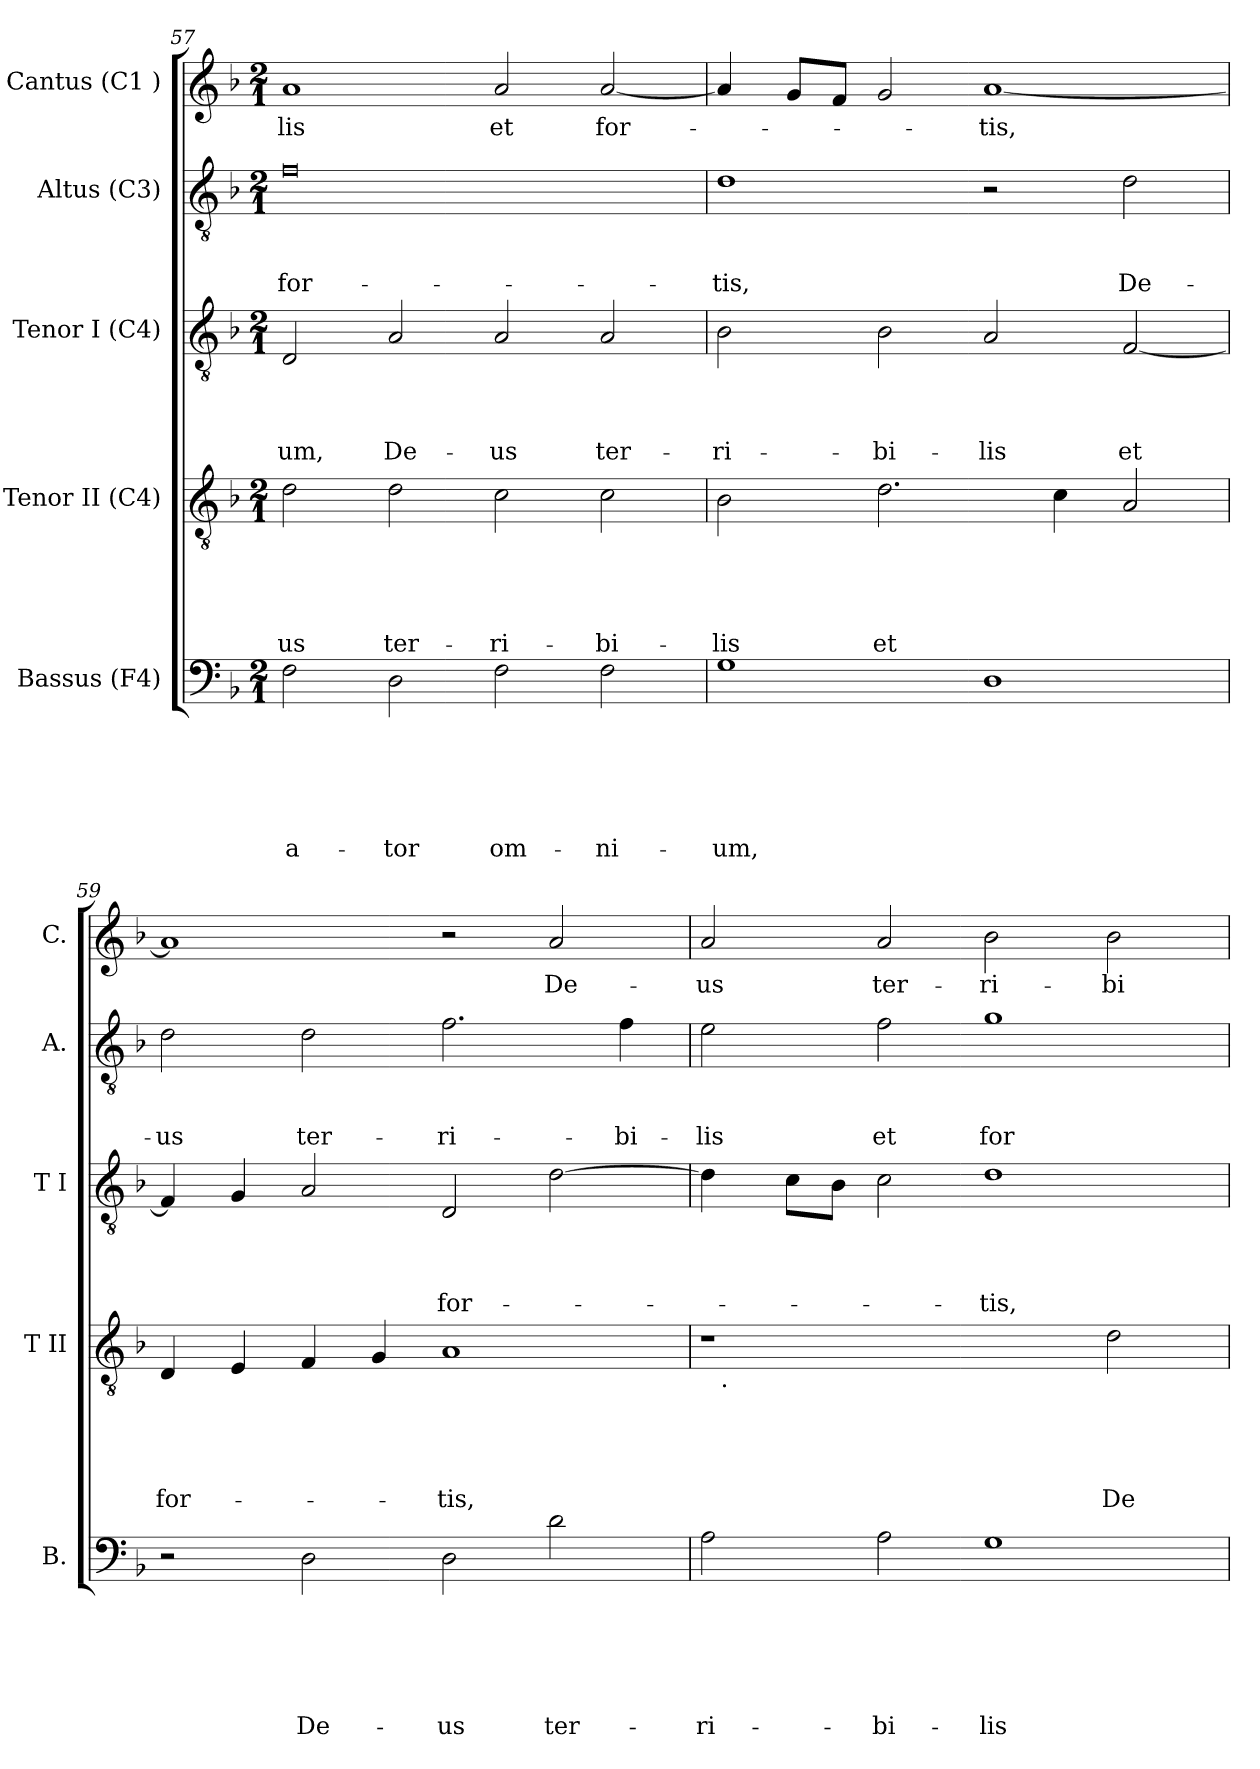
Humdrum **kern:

**kern	**text	**text	**text	**text	**text	**text	**kern	**text	**text	**text	**text	**text	**kern	**text	**text	**text	**text	**kern	**text	**text	**text	**kern	**text
*part5	*part5	*part5	*part5	*part5	*part5	*part5	*part4	*part4	*part4	*part4	*part4	*part4	*part3	*part3	*part3	*part3	*part3	*part2	*part2	*part2	*part2	*part1	*part1
*staff5	*staff5	*staff5	*staff5	*staff5	*staff5	*staff5	*staff4	*staff4	*staff4	*staff4	*staff4	*staff4	*staff3	*staff3	*staff3	*staff3	*staff3	*staff2	*staff2	*staff2	*staff2	*staff1	*staff1
*I"Bassus (F4)	*	*	*	*	*	*	*I"Tenor II (C4)	*	*	*	*	*	*I"Tenor I (C4)	*	*	*	*	*I"Altus (C3)	*	*	*	*I"Cantus (C1 )	*
*I'B.	*	*	*	*	*	*	*I'T II	*	*	*	*	*	*I'T I	*	*	*	*	*I'A.	*	*	*	*I'C.	*
!!LO:PB:g=z
*clefF4	*	*	*	*	*	*	*clefGv2	*	*	*	*	*	*clefGv2	*	*	*	*	*clefGv2	*	*	*	*clefG2	*
*k[b-]	*	*	*	*	*	*	*k[b-]	*	*	*	*	*	*k[b-]	*	*	*	*	*k[b-]	*	*	*	*k[b-]	*
*F:	*	*	*	*	*	*	*F:	*	*	*	*	*	*F:	*	*	*	*	*F:	*	*	*	*F:	*
*M2/1	*	*	*	*	*	*	*M2/1	*	*	*	*	*	*M2/1	*	*	*	*	*M2/1	*	*	*	*M2/1	*
=57	=57	=57	=57	=57	=57	=57	=57	=57	=57	=57	=57	=57	=57	=57	=57	=57	=57	=57	=57	=57	=57	=57	=57
!	!	!	!	!	!	!LO:LY:b	!	!	!	!	!	!LO:LY:b	!	!	!	!	!LO:LY:b	!	!	!	!LO:LY:b:rj	!	!LO:LY:b
2F\	.	.	.	.	.	-a-	2d\	.	.	.	.	-us	2D/	.	.	.	-um,	0f	.	.	for-	1a	-lis
!	!	!	!	!	!	!LO:LY:b	!	!	!	!	!	!LO:LY:b	!	!	!	!	!LO:LY:b	!	!	!	!	!	!
2D\	.	.	.	.	.	-tor	2d\	.	.	.	.	ter-	2A/	.	.	.	De-	.	.	.	.	.	.
!	!	!	!	!	!	!LO:LY:b	!	!	!	!	!	!LO:LY:b	!	!	!	!	!LO:LY:b	!	!	!	!	!	!LO:LY:b
2F\	.	.	.	.	.	om-	2c\	.	.	.	.	-ri-	2A/	.	.	.	-us	.	.	.	.	2a/	et
!	!	!	!	!	!	!LO:LY:b	!	!	!	!	!	!LO:LY:b	!	!	!	!	!LO:LY:b	!	!	!	!	!	!LO:LY:b
2F\	.	.	.	.	.	-ni-	2c\	.	.	.	.	-bi-	2A/	.	.	.	ter-	.	.	.	.	[<2a/	for-
=58	=58	=58	=58	=58	=58	=58	=58	=58	=58	=58	=58	=58	=58	=58	=58	=58	=58	=58	=58	=58	=58	=58	=58
!	!	!	!	!	!	!LO:LY:b	!	!	!	!	!	!LO:LY:b	!	!	!	!	!LO:LY:b	!	!	!	!LO:LY:b	!	!
1G	.	.	.	.	.	-um,	2B-\	.	.	.	.	-lis	2B-\	.	.	.	-ri-	1d	.	.	-tis,	4a/]	.
.	.	.	.	.	.	.	.	.	.	.	.	.	.	.	.	.	.	.	.	.	.	8g/L	.
.	.	.	.	.	.	.	.	.	.	.	.	.	.	.	.	.	.	.	.	.	.	8f/J	.
!	!	!	!	!	!	!	!	!	!	!	!	!LO:LY:b	!	!	!	!	!LO:LY:b	!	!	!	!	!	!
.	.	.	.	.	.	.	2.d\	.	.	.	.	et	2B-\	.	.	.	-bi-	.	.	.	.	2g/	.
!	!	!	!	!	!	!	!	!	!	!	!	!	!	!	!	!	!LO:LY:b	!	!	!	!	!	!LO:LY:b
1D	.	.	.	.	.	.	.	.	.	.	.	.	2A/	.	.	.	-lis	2r	.	.	.	[<1a	-tis,
.	.	.	.	.	.	.	4c\	.	.	.	.	.	.	.	.	.	.	.	.	.	.	.	.
!	!	!	!	!	!	!	!	!	!	!	!	!	!	!	!	!	!LO:LY:b	!	!	!	!LO:LY:b	!	!
.	.	.	.	.	.	.	2A/	.	.	.	.	.	[<2F/	.	.	.	et	2d\	.	.	De-	.	.
=59	=59	=59	=59	=59	=59	=59	=59	=59	=59	=59	=59	=59	=59	=59	=59	=59	=59	=59	=59	=59	=59	=59	=59
!	!	!	!	!	!	!	!	!	!	!	!	!LO:LY:b	!	!	!	!	!	!	!	!	!LO:LY:b	!	!
2r	.	.	.	.	.	.	4D/	.	.	.	.	for-	4F/]	.	.	.	.	2d\	.	.	-us	1a]	.
.	.	.	.	.	.	.	4E/	.	.	.	.	.	4G/	.	.	.	.	.	.	.	.	.	.
!	!	!	!	!	!	!LO:LY:b	!	!	!	!	!	!	!	!	!	!	!	!	!	!	!LO:LY:b	!	!
2D\	.	.	.	.	.	De-	4F/	.	.	.	.	.	2A/	.	.	.	.	2d\	.	.	ter-	.	.
.	.	.	.	.	.	.	4G/	.	.	.	.	.	.	.	.	.	.	.	.	.	.	.	.
!	!	!	!	!	!	!LO:LY:b	!	!	!	!	!	!LO:LY:b	!	!	!	!	!LO:LY:b	!	!	!	!LO:LY:b	!	!
2D\	.	.	.	.	.	-us	1A	.	.	.	.	-tis,	2D/	.	.	.	for-	2.f\	.	.	-ri-	2r	.
!	!	!	!	!	!	!LO:LY:b	!	!	!	!	!	!	!	!	!	!	!	!	!	!	!	!	!LO:LY:b
2d\	.	.	.	.	.	ter-	.	.	.	.	.	.	[>2d\	.	.	.	.	.	.	.	.	2a/	De-
!	!	!	!	!	!	!	!	!	!	!	!	!	!	!	!	!	!	!	!	!	!LO:LY:b	!	!
.	.	.	.	.	.	.	.	.	.	.	.	.	.	.	.	.	.	4f\	.	.	-bi-	.	.
=60	=60	=60	=60	=60	=60	=60	=60	=60	=60	=60	=60	=60	=60	=60	=60	=60	=60	=60	=60	=60	=60	=60	=60
!	!	!	!	!	!	!LO:LY:b	!	!	!	!	!	!	!	!	!	!	!	!	!	!	!LO:LY:b	!	!LO:LY:b
*	*	*	*	*	*	*	*^	*	*	*	*	*	*	*	*	*	*	*	*	*	*	*	*
2A\	.	.	.	.	.	-ri-	1r	32ryy	.	.	.	.	.	4d\]	.	.	.	.	2e\	.	.	-lis	2a/	-us
!	!	!	!	!	!	!	!	!LO:TX:b:t=.	!	!	!	!	!	!	!	!	!	!	!	!	!	!	!	!
.	.	.	.	.	.	.	.	1ryy	.	.	.	.	.	.	.	.	.	.	.	.	.	.	.	.
.	.	.	.	.	.	.	.	.	.	.	.	.	.	8c\L	.	.	.	.	.	.	.	.	.	.
.	.	.	.	.	.	.	.	.	.	.	.	.	.	8B-\J	.	.	.	.	.	.	.	.	.	.
!	!	!	!	!	!	!LO:LY:b	!	!	!	!	!	!	!	!	!	!	!	!	!	!	!	!LO:LY:b	!	!LO:LY:b
2A\	.	.	.	.	.	-bi-	.	.	.	.	.	.	.	2c\	.	.	.	.	2f\	.	.	et	2a/	ter-
!	!	!	!	!	!	!LO:LY:b	!	!	!	!	!	!	!	!	!	!	!	!LO:LY:b	!	!	!	!LO:LY:b	!	!LO:LY:b
1G	.	.	.	.	.	-lis	2ryy	.	.	.	.	.	.	1d	.	.	.	-tis,	1g	.	.	for-	2b-\	-ri-
.	.	.	.	.	.	.	.	2ryy	.	.	.	.	.	.	.	.	.	.	.	.	.	.	.	.
!	!	!	!	!	!	!	!	!	!	!	!	!	!LO:LY:b	!	!	!	!	!	!	!	!	!	!	!LO:LY:b
.	.	.	.	.	.	.	2d\	.	.	.	.	.	De-	.	.	.	.	.	.	.	.	.	2b-\	-bi-
.	.	.	.	.	.	.	.	4...ryy	.	.	.	.	.	.	.	.	.	.	.	.	.	.	.	.
*	*	*	*	*	*	*	*v	*v	*	*	*	*	*	*	*	*	*	*	*	*	*	*	*	*
=	=	=	=	=	=	=	=	=	=	=	=	=	=	=	=	=	=	=	=	=	=	=	=
*-	*-	*-	*-	*-	*-	*-	*-	*-	*-	*-	*-	*-	*-	*-	*-	*-	*-	*-	*-	*-	*-	*-	*-
